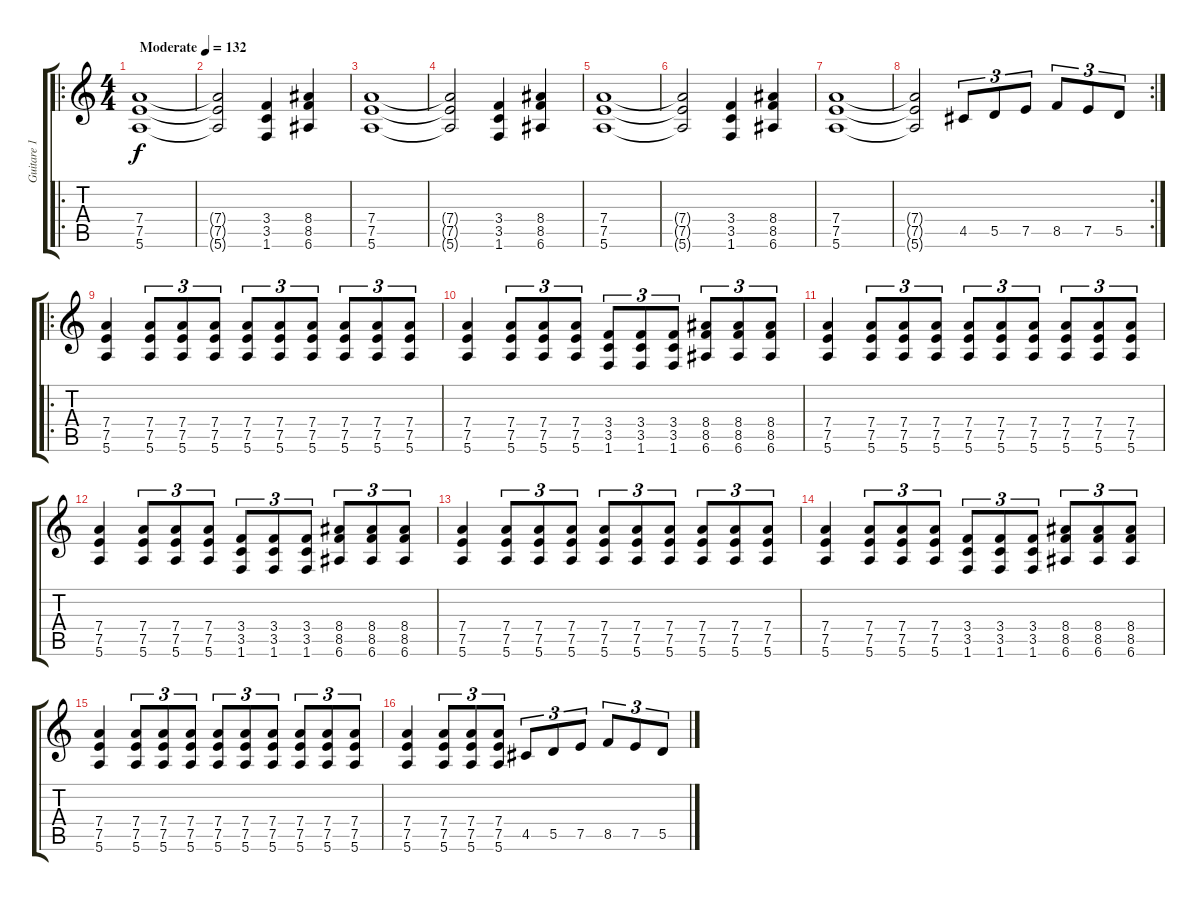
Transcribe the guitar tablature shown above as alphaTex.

\track ("Guitare 1" "Guitare 1") {instrument distortionguitar}
\staff {score tabs}
\tuning (E4 B3 G3 D3 A2 E2) {hide}
\ro
\ts (4 4)
\tempo (132 "Moderate")
\clef g2
\ks c
(7.4 7.5 5.6).1{dy f instrument distortionguitar} |
(7.4{t} 7.5{t} 5.6{t}).2 (3.4 3.5 1.6).4 (8.4 8.5 6.6).4 |
(7.4 7.5 5.6).1 |
(7.4{t} 7.5{t} 5.6{t}).2 (3.4 3.5 1.6).4 (8.4 8.5 6.6).4 |
(7.4 7.5 5.6).1 |
(7.4{t} 7.5{t} 5.6{t}).2 (3.4 3.5 1.6).4 (8.4 8.5 6.6).4 |
(7.4 7.5 5.6).1 |
\rc 2
(7.4{t} 7.5{t} 5.6{t}).2 4.5.8{tu (3 2)} 5.5.8{tu (3 2)} 7.5.8{tu (3 2)} 8.5.8{tu (3 2)} 7.5.8{tu (3 2)} 5.5.8{tu (3 2)} |
\ro
(7.4 7.5 5.6).4 (7.4 7.5 5.6).8{tu (3 2)} (7.4 7.5 5.6).8{tu (3 2)} (7.4 7.5 5.6).8{tu (3 2)} (7.4 7.5 5.6).8{tu (3 2)} (7.4 7.5 5.6).8{tu (3 2)} (7.4 7.5 5.6).8{tu (3 2)} (7.4 7.5 5.6).8{tu (3 2)} (7.4 7.5 5.6).8{tu (3 2)} (7.4 7.5 5.6).8{tu (3 2)} |
(7.4 7.5 5.6).4 (7.4 7.5 5.6).8{tu (3 2)} (7.4 7.5 5.6).8{tu (3 2)} (7.4 7.5 5.6).8{tu (3 2)} (3.4 3.5 1.6).8{tu (3 2)} (3.4 3.5 1.6).8{tu (3 2)} (3.4 3.5 1.6).8{tu (3 2)} (8.4 8.5 6.6).8{tu (3 2)} (8.4 8.5 6.6).8{tu (3 2)} (8.4 8.5 6.6).8{tu (3 2)} |
(7.4 7.5 5.6).4 (7.4 7.5 5.6).8{tu (3 2)} (7.4 7.5 5.6).8{tu (3 2)} (7.4 7.5 5.6).8{tu (3 2)} (7.4 7.5 5.6).8{tu (3 2)} (7.4 7.5 5.6).8{tu (3 2)} (7.4 7.5 5.6).8{tu (3 2)} (7.4 7.5 5.6).8{tu (3 2)} (7.4 7.5 5.6).8{tu (3 2)} (7.4 7.5 5.6).8{tu (3 2)} |
(7.4 7.5 5.6).4 (7.4 7.5 5.6).8{tu (3 2)} (7.4 7.5 5.6).8{tu (3 2)} (7.4 7.5 5.6).8{tu (3 2)} (3.4 3.5 1.6).8{tu (3 2)} (3.4 3.5 1.6).8{tu (3 2)} (3.4 3.5 1.6).8{tu (3 2)} (8.4 8.5 6.6).8{tu (3 2)} (8.4 8.5 6.6).8{tu (3 2)} (8.4 8.5 6.6).8{tu (3 2)} |
(7.4 7.5 5.6).4 (7.4 7.5 5.6).8{tu (3 2)} (7.4 7.5 5.6).8{tu (3 2)} (7.4 7.5 5.6).8{tu (3 2)} (7.4 7.5 5.6).8{tu (3 2)} (7.4 7.5 5.6).8{tu (3 2)} (7.4 7.5 5.6).8{tu (3 2)} (7.4 7.5 5.6).8{tu (3 2)} (7.4 7.5 5.6).8{tu (3 2)} (7.4 7.5 5.6).8{tu (3 2)} |
(7.4 7.5 5.6).4 (7.4 7.5 5.6).8{tu (3 2)} (7.4 7.5 5.6).8{tu (3 2)} (7.4 7.5 5.6).8{tu (3 2)} (3.4 3.5 1.6).8{tu (3 2)} (3.4 3.5 1.6).8{tu (3 2)} (3.4 3.5 1.6).8{tu (3 2)} (8.4 8.5 6.6).8{tu (3 2)} (8.4 8.5 6.6).8{tu (3 2)} (8.4 8.5 6.6).8{tu (3 2)} |
(7.4 7.5 5.6).4 (7.4 7.5 5.6).8{tu (3 2)} (7.4 7.5 5.6).8{tu (3 2)} (7.4 7.5 5.6).8{tu (3 2)} (7.4 7.5 5.6).8{tu (3 2)} (7.4 7.5 5.6).8{tu (3 2)} (7.4 7.5 5.6).8{tu (3 2)} (7.4 7.5 5.6).8{tu (3 2)} (7.4 7.5 5.6).8{tu (3 2)} (7.4 7.5 5.6).8{tu (3 2)} |
(7.4 7.5 5.6).4 (7.4 7.5 5.6).8{tu (3 2)} (7.4 7.5 5.6).8{tu (3 2)} (7.4 7.5 5.6).8{tu (3 2)} 4.5.8{tu (3 2)} 5.5.8{tu (3 2)} 7.5.8{tu (3 2)} 8.5.8{tu (3 2)} 7.5.8{tu (3 2)} 5.5.8{tu (3 2)}
